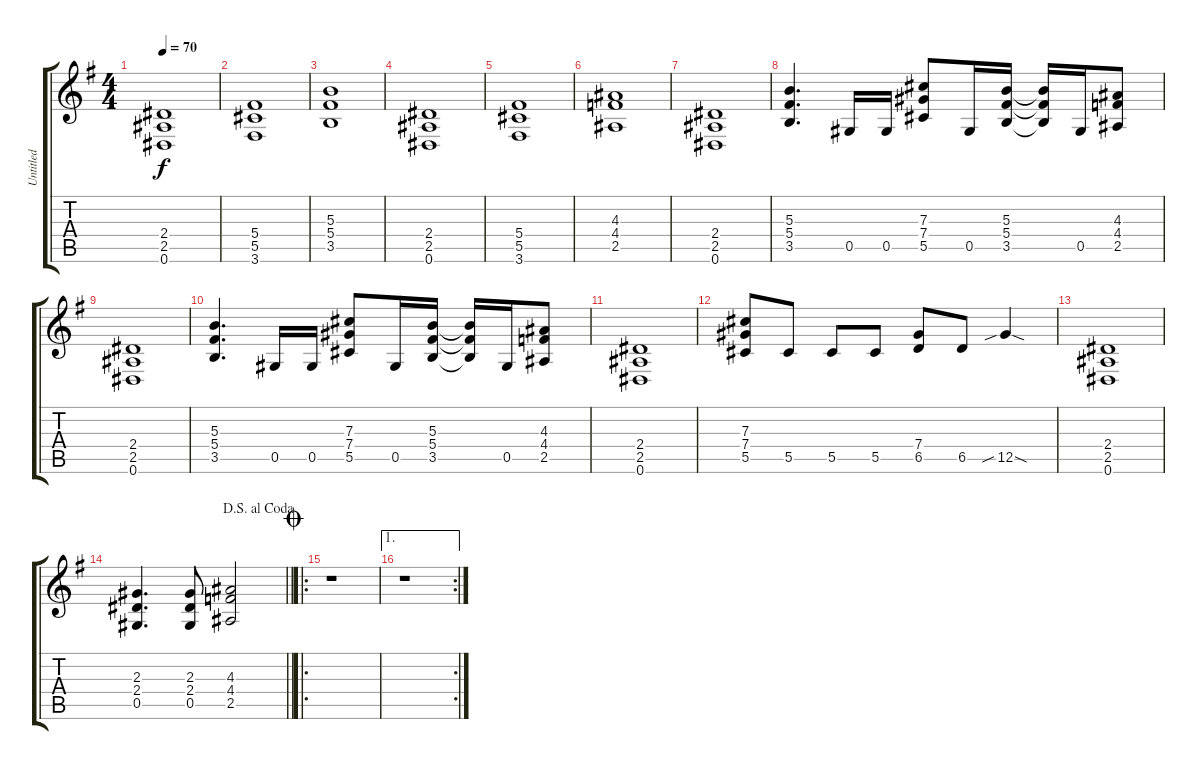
\track ("Untitled" "Untitled") {instrument distortionguitar}
\staff {score tabs}
\tuning (Eb4 Bb3 Gb3 Db3 Ab2 Eb2) {hide}
\ts (4 4)
\tempo 70
\clef g2
\ks g
(2.4 2.5 0.6).1{dy f} |
(5.4 5.5 3.6).1 |
(5.3 5.4 3.5).1 |
(2.4 2.5 0.6).1 |
(5.4 5.5 3.6).1 |
(4.3 4.4 2.5).1 |
(2.4 2.5 0.6).1 |
(5.3 5.4 3.5).4{d} 0.5.16 0.5.16 (7.3 7.4 5.5).8 0.5.16 (5.3 5.4 3.5).16 (5.3{t} 5.4{t} 3.5{t}).16 0.5.16 (4.3 4.4 2.5).8 |
(2.4 2.5 0.6).1 |
(5.3 5.4 3.5).4{d} 0.5.16 0.5.16 (7.3 7.4 5.5).8 0.5.16 (5.3 5.4 3.5).16 (5.3{t} 5.4{t} 3.5{t}).16 0.5.16 (4.3 4.4 2.5).8 |
(2.4 2.5 0.6).1 |
(7.3 7.4 5.5).8 5.5.8 5.5.8 5.5.8 (7.4 6.5).8 6.5.8 12.5{sib sod}.4 |
(2.4 2.5 0.6).1 |
\jump dalsegnoalcoda
\barLineRight lightlight
(2.3 2.4 0.5).4{d} (2.3 2.4 0.5).8 (4.3 4.4 2.5).2 |
\ro
\jump coda
r.1 |
\ae 1
\rc 2
r.1
